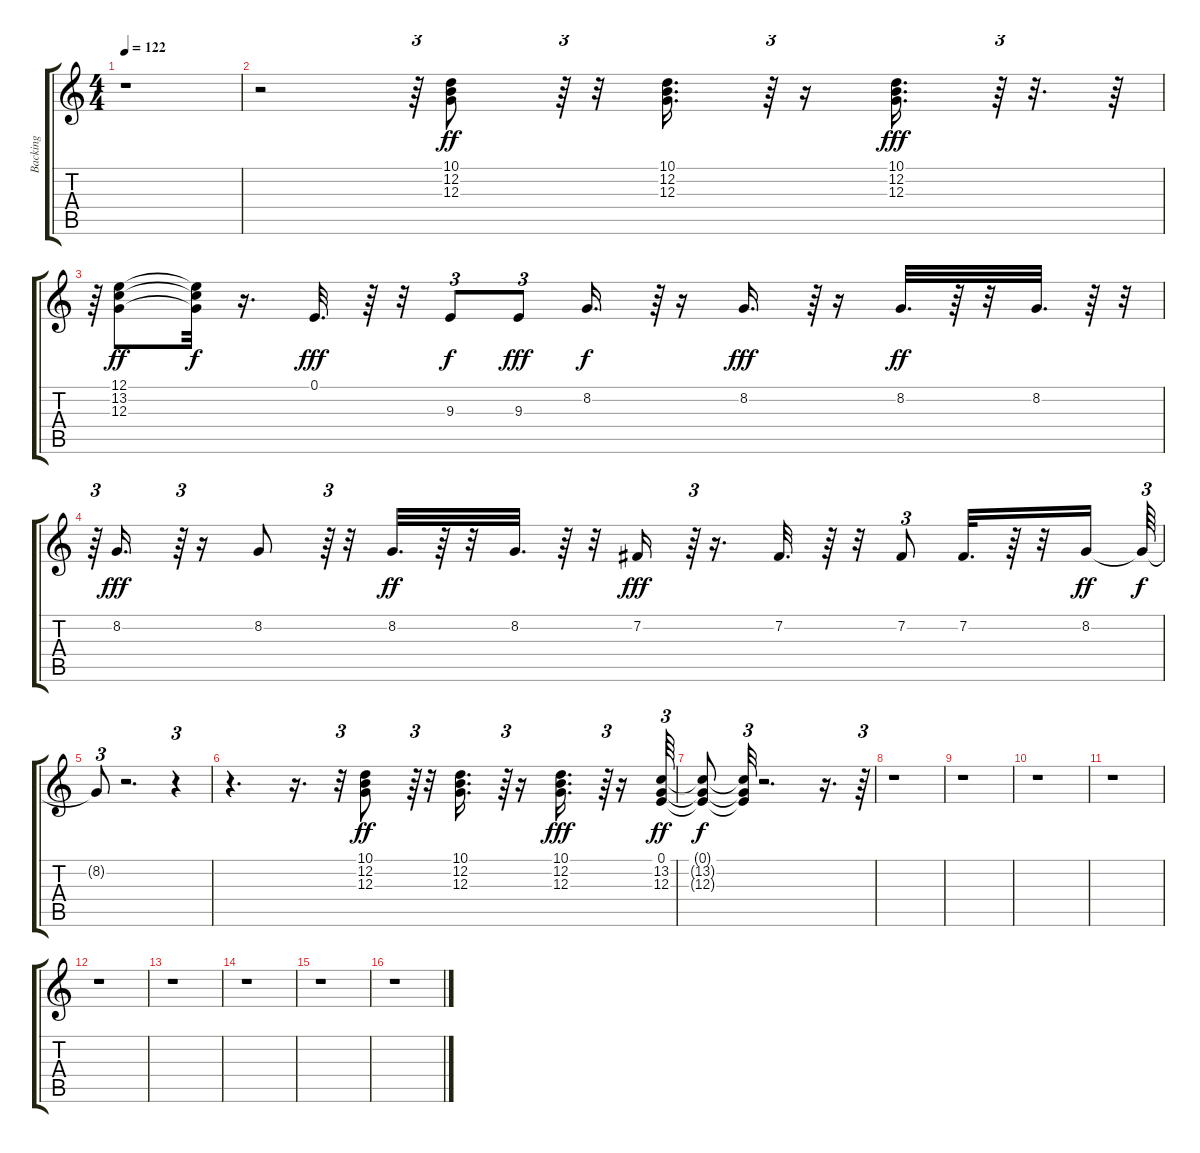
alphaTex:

\track ("Backing" "Backing") {instrument voiceoohs}
\staff {score tabs}
\tuning (E4 B3 G3 D3 A2 E2) {hide}
\ts (4 4)
\tempo 122
\clef g2
\ks c
r.1{dy f} |
r.2 r.64{tu (3 2)} (10.1 12.2 12.3).8{dy ff} r.64{tu (3 2)} r.32 (10.1 12.2 12.3).16{d} r.64{tu (3 2)} r.16 (10.1 12.2 12.3).16{d dy fff} r.64{tu (3 2)} r.32{d} r.64 |
r.64{tu (3 2)} (12.1 13.2 12.3).8{dy ff} (12.1{t} 13.2{t} 12.3{t}).32{dy f} r.16{d} 0.1.32{d dy fff} r.64 r.32 9.3.8{tu (3 2) dy f} 9.3.8{tu (3 2) dy fff} 8.2.16{d dy f} r.64{tu (3 2)} r.16 8.2.16{d dy fff} r.64{tu (3 2)} r.16 8.2.32{d dy ff} r.64 r.32 8.2.32{d} r.64 r.32{tu (3 2)} |
r.64{tu (3 2)} 8.2.16{d dy fff} r.64{tu (3 2)} r.16 8.2.8 r.64{tu (3 2)} r.32 8.2.32{d dy ff} r.64 r.32 8.2.32{d} r.64 r.32 7.2.16{dy fff} r.64{tu (3 2)} r.16{d} 7.2.32{d} r.64 r.32 7.2.8{tu (3 2)} 7.2.32{d} r.64 r.32 8.2.16{dy ff} 8.2{t}.64{tu (3 2) dy f} |
8.2{t}.8{tu (3 2)} r.2{d} r.4{tu (3 2)} |
r.4{d} r.16{d} r.32{tu (3 2)} (10.1 12.2 12.3).8{dy ff} r.64{tu (3 2)} r.32 (10.1 12.2 12.3).16{d} r.64{tu (3 2)} r.16 (10.1 12.2 12.3).16{d dy fff} r.64{tu (3 2)} r.16 (0.1 13.2 12.3).64{tu (3 2) dy ff} |
(0.1{t} 13.2{t} 12.3{t}).8{dy f} (0.1{t} 13.2{t} 12.3{t}).32{tu (3 2)} r.2{d} r.16{d} r.64{tu (3 2)} |
r.1 |
r.1 |
r.1 |
r.1 |
r.1 |
r.1 |
r.1 |
r.1 |
r.1
